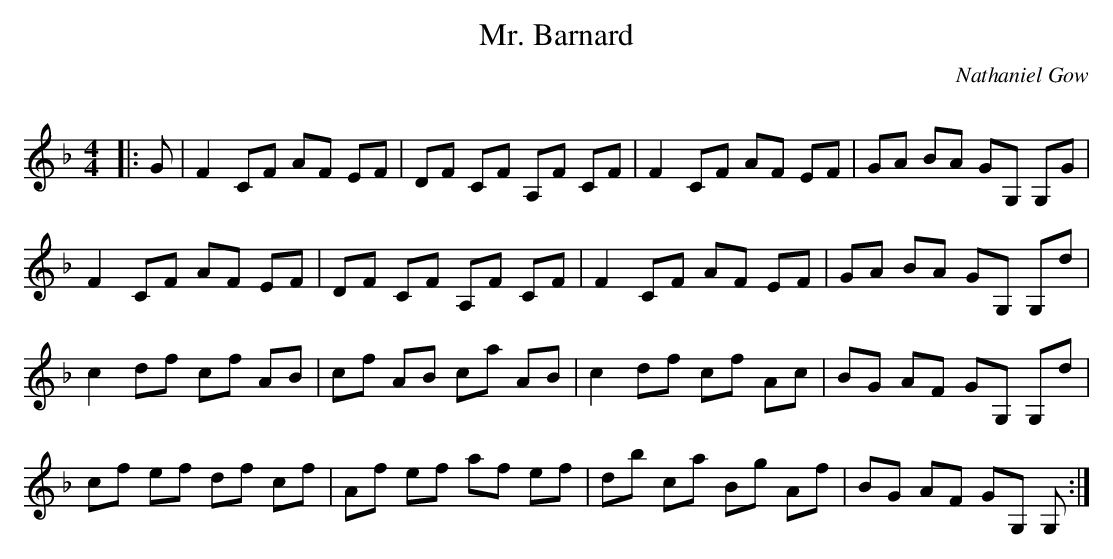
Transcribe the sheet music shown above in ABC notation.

X:1
T: Mr. Barnard
C:Nathaniel Gow
Q: 232
K:F
M:4/4
L:1/8
|:G|F2 CF AF EF|DF CF A,F CF|F2 CF AF EF|GA BA GG, G,G|
F2 CF AF EF|DF CF A,F CF|F2 CF AF EF|GA BA GG, G,d|
c2 df cf AB|cf AB ca AB|c2 df cf Ac|BG AF GG, G,d|
cf ef df cf|Af ef af ef|db ca Bg Af|BG AF GG, G,:|
